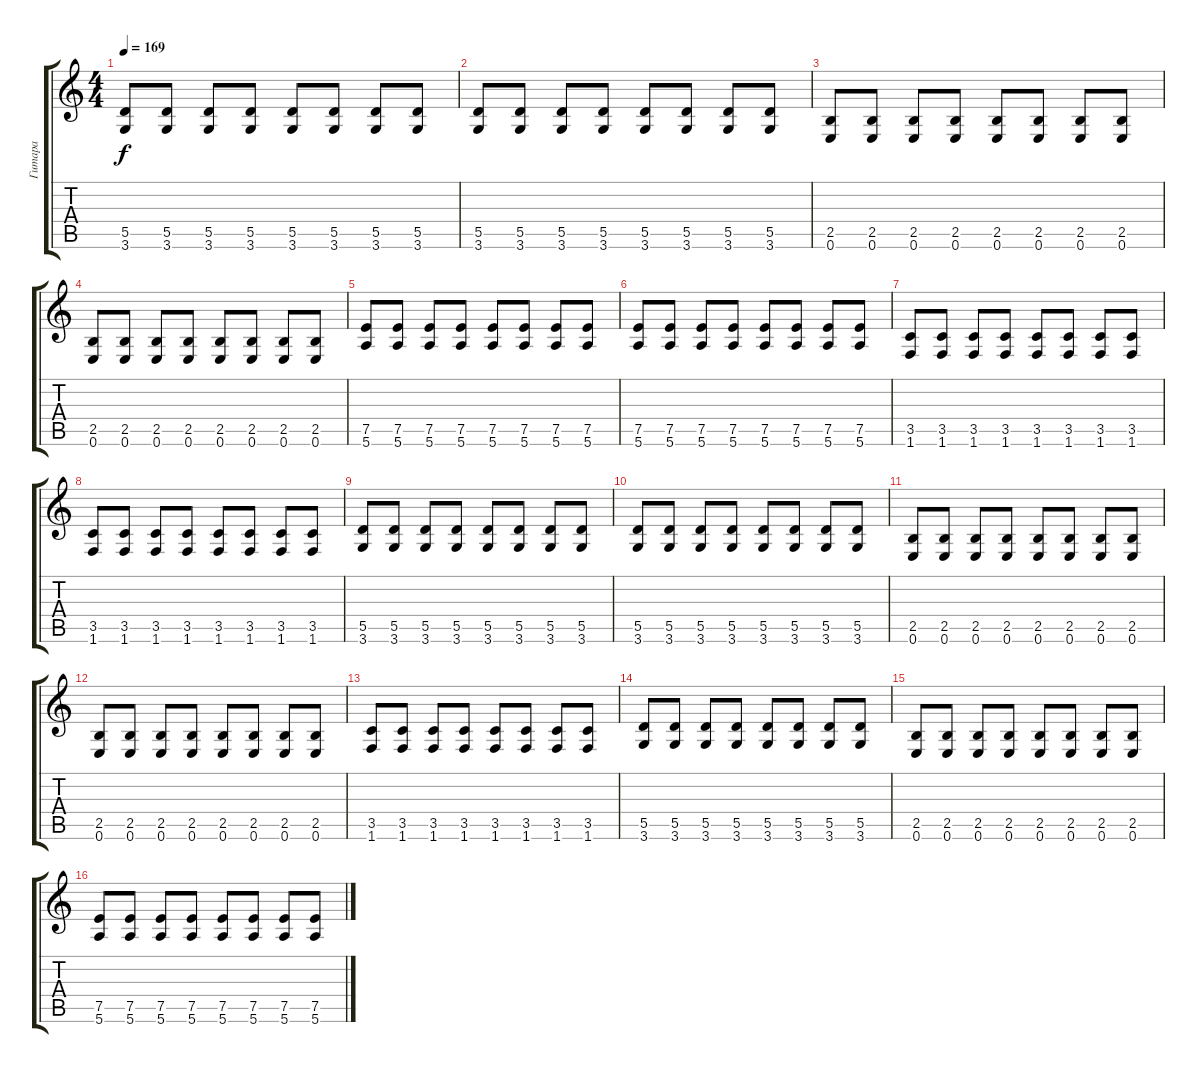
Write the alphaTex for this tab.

\track ("Гитара" "Гитара") {instrument distortionguitar}
\staff {score tabs}
\tuning (E4 B3 G3 D3 A2 E2) {hide}
\ts (4 4)
\tempo 169
\clef g2
\ks c
(5.5 3.6).8{dy f} (5.5 3.6).8 (5.5 3.6).8 (5.5 3.6).8 (5.5 3.6).8 (5.5 3.6).8 (5.5 3.6).8 (5.5 3.6).8 |
(5.5 3.6).8 (5.5 3.6).8 (5.5 3.6).8 (5.5 3.6).8 (5.5 3.6).8 (5.5 3.6).8 (5.5 3.6).8 (5.5 3.6).8 |
(2.5 0.6).8 (2.5 0.6).8 (2.5 0.6).8 (2.5 0.6).8 (2.5 0.6).8 (2.5 0.6).8 (2.5 0.6).8 (2.5 0.6).8 |
(2.5 0.6).8 (2.5 0.6).8 (2.5 0.6).8 (2.5 0.6).8 (2.5 0.6).8 (2.5 0.6).8 (2.5 0.6).8 (2.5 0.6).8 |
(7.5 5.6).8 (7.5 5.6).8 (7.5 5.6).8 (7.5 5.6).8 (7.5 5.6).8 (7.5 5.6).8 (7.5 5.6).8 (7.5 5.6).8 |
(7.5 5.6).8 (7.5 5.6).8 (7.5 5.6).8 (7.5 5.6).8 (7.5 5.6).8 (7.5 5.6).8 (7.5 5.6).8 (7.5 5.6).8 |
(3.5 1.6).8 (3.5 1.6).8 (3.5 1.6).8 (3.5 1.6).8 (3.5 1.6).8 (3.5 1.6).8 (3.5 1.6).8 (3.5 1.6).8 |
(3.5 1.6).8 (3.5 1.6).8 (3.5 1.6).8 (3.5 1.6).8 (3.5 1.6).8 (3.5 1.6).8 (3.5 1.6).8 (3.5 1.6).8 |
(5.5 3.6).8 (5.5 3.6).8 (5.5 3.6).8 (5.5 3.6).8 (5.5 3.6).8 (5.5 3.6).8 (5.5 3.6).8 (5.5 3.6).8 |
(5.5 3.6).8 (5.5 3.6).8 (5.5 3.6).8 (5.5 3.6).8 (5.5 3.6).8 (5.5 3.6).8 (5.5 3.6).8 (5.5 3.6).8 |
(2.5 0.6).8 (2.5 0.6).8 (2.5 0.6).8 (2.5 0.6).8 (2.5 0.6).8 (2.5 0.6).8 (2.5 0.6).8 (2.5 0.6).8 |
(2.5 0.6).8 (2.5 0.6).8 (2.5 0.6).8 (2.5 0.6).8 (2.5 0.6).8 (2.5 0.6).8 (2.5 0.6).8 (2.5 0.6).8 |
(3.5 1.6).8 (3.5 1.6).8 (3.5 1.6).8 (3.5 1.6).8 (3.5 1.6).8 (3.5 1.6).8 (3.5 1.6).8 (3.5 1.6).8 |
(5.5 3.6).8 (5.5 3.6).8 (5.5 3.6).8 (5.5 3.6).8 (5.5 3.6).8 (5.5 3.6).8 (5.5 3.6).8 (5.5 3.6).8 |
(2.5 0.6).8 (2.5 0.6).8 (2.5 0.6).8 (2.5 0.6).8 (2.5 0.6).8 (2.5 0.6).8 (2.5 0.6).8 (2.5 0.6).8 |
(7.5 5.6).8 (7.5 5.6).8 (7.5 5.6).8 (7.5 5.6).8 (7.5 5.6).8 (7.5 5.6).8 (7.5 5.6).8 (7.5 5.6).8
